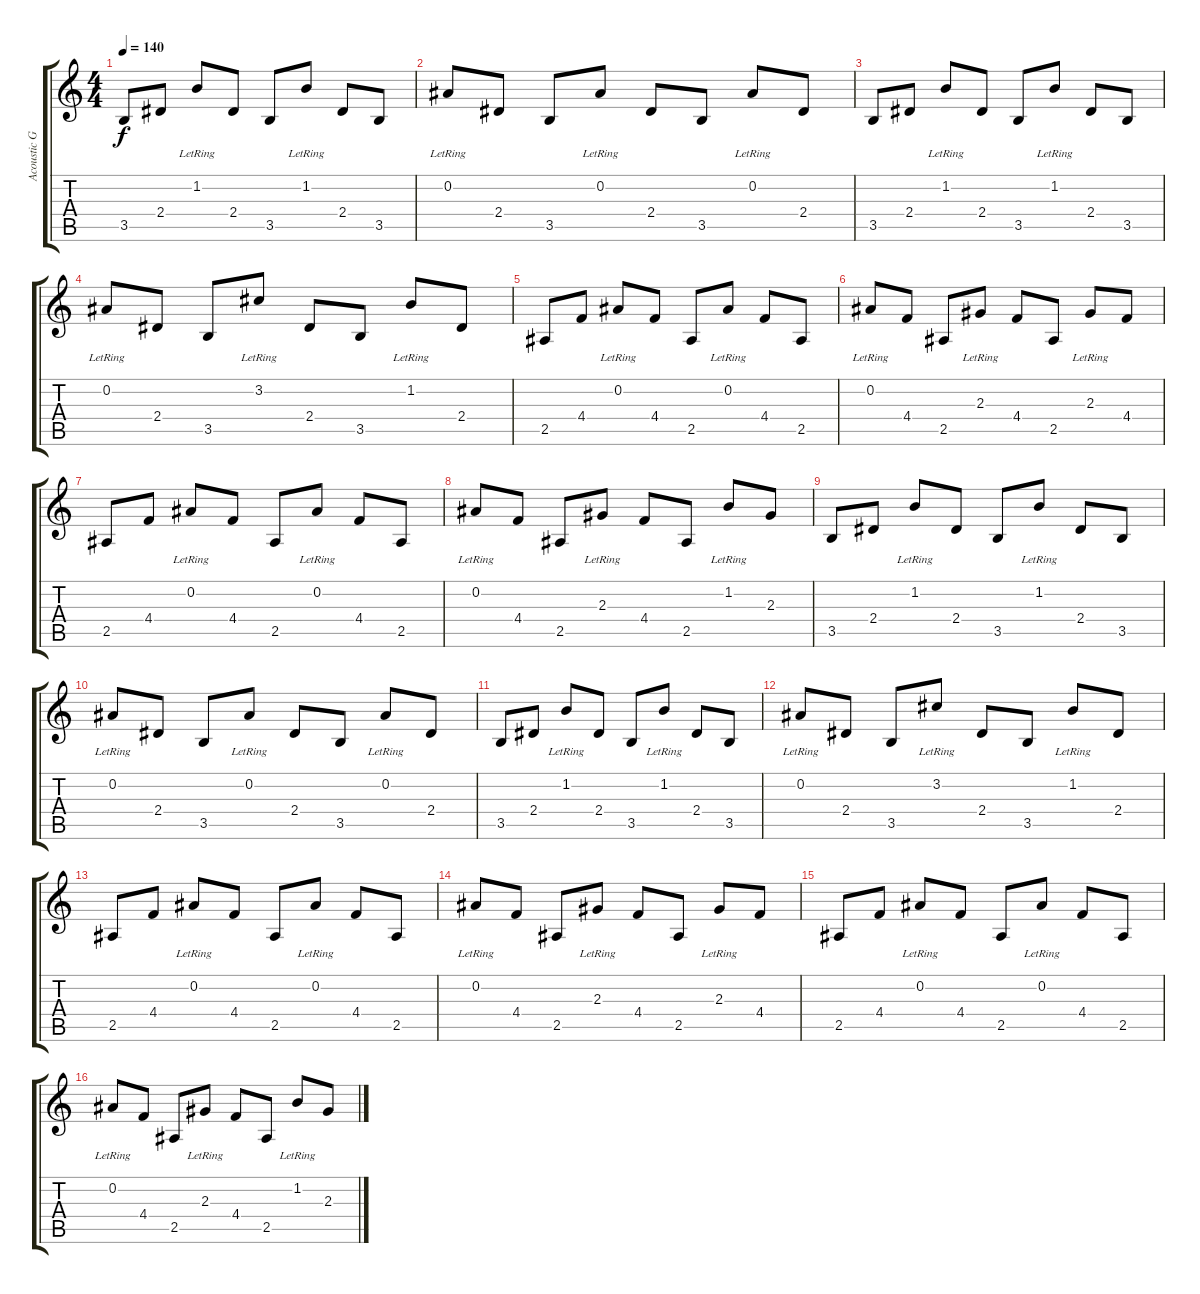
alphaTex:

\track ("Acoustic Guitar" "Acoustic G") {instrument acousticguitarnylon}
\staff {score tabs}
\tuning (Eb4 Bb3 Gb3 Db3 Ab2 Eb2) {hide}
\ts (4 4)
\tempo 140
\clef g2
\ks c
3.5.8{dy f} 2.4.8 1.2{lr}.8 2.4.8 3.5.8 1.2{lr}.8 2.4.8 3.5.8 |
0.2{lr}.8 2.4.8 3.5.8 0.2{lr}.8 2.4.8 3.5.8 0.2{lr}.8 2.4.8 |
3.5.8 2.4.8 1.2{lr}.8 2.4.8 3.5.8 1.2{lr}.8 2.4.8 3.5.8 |
0.2{lr}.8 2.4.8 3.5.8 3.2{lr}.8 2.4.8 3.5.8 1.2{lr}.8 2.4.8 |
2.5.8 4.4.8 0.2{lr}.8 4.4.8 2.5.8 0.2{lr}.8 4.4.8 2.5.8 |
0.2{lr}.8 4.4.8 2.5.8 2.3{lr}.8 4.4.8 2.5.8 2.3{lr}.8 4.4.8 |
2.5.8 4.4.8 0.2{lr}.8 4.4.8 2.5.8 0.2{lr}.8 4.4.8 2.5.8 |
0.2{lr}.8 4.4.8 2.5.8 2.3{lr}.8 4.4.8 2.5.8 1.2{lr}.8 2.3.8 |
3.5.8 2.4.8 1.2{lr}.8 2.4.8 3.5.8 1.2{lr}.8 2.4.8 3.5.8 |
0.2{lr}.8 2.4.8 3.5.8 0.2{lr}.8 2.4.8 3.5.8 0.2{lr}.8 2.4.8 |
3.5.8 2.4.8 1.2{lr}.8 2.4.8 3.5.8 1.2{lr}.8 2.4.8 3.5.8 |
0.2{lr}.8 2.4.8 3.5.8 3.2{lr}.8 2.4.8 3.5.8 1.2{lr}.8 2.4.8 |
2.5.8 4.4.8 0.2{lr}.8 4.4.8 2.5.8 0.2{lr}.8 4.4.8 2.5.8 |
0.2{lr}.8 4.4.8 2.5.8 2.3{lr}.8 4.4.8 2.5.8 2.3{lr}.8 4.4.8 |
2.5.8 4.4.8 0.2{lr}.8 4.4.8 2.5.8 0.2{lr}.8 4.4.8 2.5.8 |
0.2{lr}.8 4.4.8 2.5.8 2.3{lr}.8 4.4.8 2.5.8 1.2{lr}.8 2.3.8
